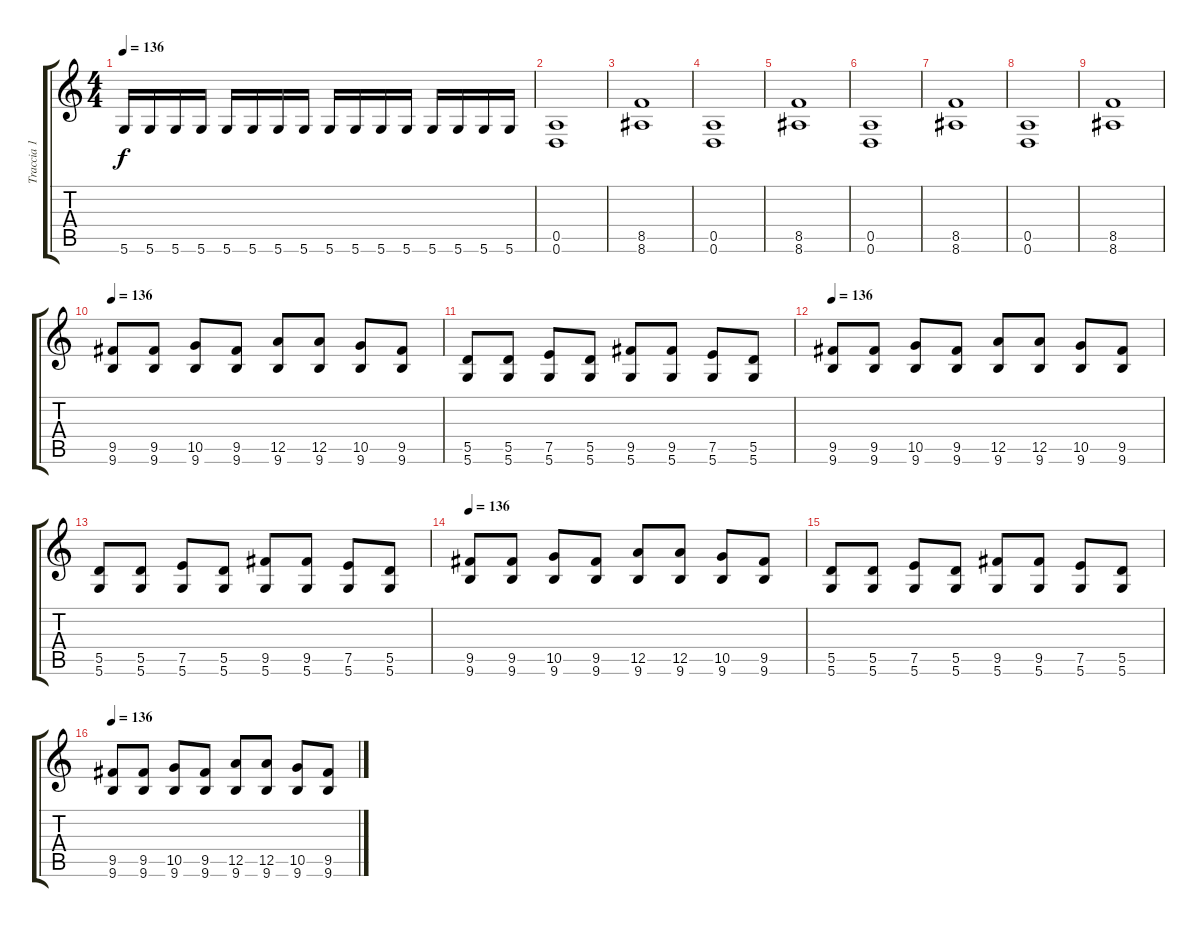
\track ("Traccia 1" "Traccia 1") {instrument electricguitarjazz}
\staff {score tabs}
\tuning (E4 B3 G3 D3 A2 D2) {hide}
\ts (4 4)
\tempo 136
\clef g2
\ks c
5.6.16{dy f} 5.6.16 5.6.16 5.6.16 5.6.16 5.6.16 5.6.16 5.6.16 5.6.16 5.6.16 5.6.16 5.6.16 5.6.16 5.6.16 5.6.16 5.6.16 |
(0.5 0.6).1 |
(8.5 8.6).1 |
(0.5 0.6).1 |
(8.5 8.6).1 |
(0.5 0.6).1 |
(8.5 8.6).1 |
(0.5 0.6).1 |
(8.5 8.6).1 |
\tempo 136
(9.5 9.6).8{instrument electricguitarjazz} (9.5 9.6).8 (10.5 9.6).8 (9.5 9.6).8 (12.5 9.6).8 (12.5 9.6).8 (10.5 9.6).8 (9.5 9.6).8 |
(5.5 5.6).8 (5.5 5.6).8 (7.5 5.6).8 (5.5 5.6).8 (9.5 5.6).8 (9.5 5.6).8 (7.5 5.6).8 (5.5 5.6).8 |
\tempo 136
(9.5 9.6).8{instrument electricguitarjazz} (9.5 9.6).8 (10.5 9.6).8 (9.5 9.6).8 (12.5 9.6).8 (12.5 9.6).8 (10.5 9.6).8 (9.5 9.6).8 |
(5.5 5.6).8 (5.5 5.6).8 (7.5 5.6).8 (5.5 5.6).8 (9.5 5.6).8 (9.5 5.6).8 (7.5 5.6).8 (5.5 5.6).8 |
\tempo 136
(9.5 9.6).8{instrument electricguitarjazz} (9.5 9.6).8 (10.5 9.6).8 (9.5 9.6).8 (12.5 9.6).8 (12.5 9.6).8 (10.5 9.6).8 (9.5 9.6).8 |
(5.5 5.6).8 (5.5 5.6).8 (7.5 5.6).8 (5.5 5.6).8 (9.5 5.6).8 (9.5 5.6).8 (7.5 5.6).8 (5.5 5.6).8 |
\tempo 136
(9.5 9.6).8{instrument electricguitarjazz} (9.5 9.6).8 (10.5 9.6).8 (9.5 9.6).8 (12.5 9.6).8 (12.5 9.6).8 (10.5 9.6).8 (9.5 9.6).8
